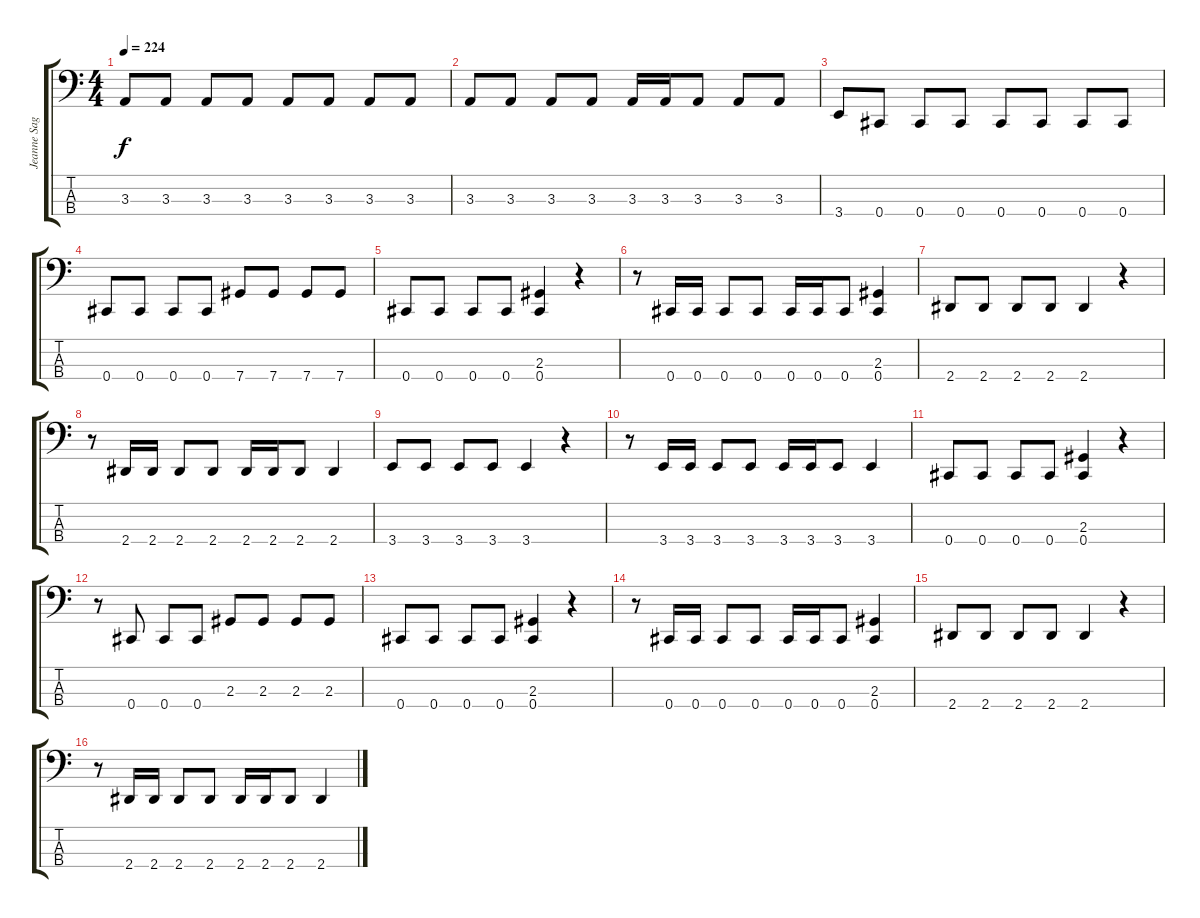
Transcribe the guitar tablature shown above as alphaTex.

\track ("Jeanne Sagan" "Jeanne Sag") {instrument electricbasspick}
\staff {score tabs}
\tuning (E2 B1 Gb1 Db1) {hide}
\ts (4 4)
\tempo 224
\clef f4
\ks c
3.3.8{dy f} 3.3.8 3.3.8 3.3.8 3.3.8 3.3.8 3.3.8 3.3.8 |
3.3.8 3.3.8 3.3.8 3.3.8 3.3.16 3.3.16 3.3.8 3.3.8 3.3.8 |
3.4.8 0.4.8 0.4.8 0.4.8 0.4.8 0.4.8 0.4.8 0.4.8 |
0.4.8 0.4.8 0.4.8 0.4.8 7.4.8 7.4.8 7.4.8 7.4.8 |
0.4.8 0.4.8 0.4.8 0.4.8 (2.3 0.4).4 r.4 |
r.8 0.4.16 0.4.16 0.4.8 0.4.8 0.4.16 0.4.16 0.4.8 (2.3 0.4).4 |
2.4.8 2.4.8 2.4.8 2.4.8 2.4.4 r.4 |
r.8 2.4.16 2.4.16 2.4.8 2.4.8 2.4.16 2.4.16 2.4.8 2.4.4 |
3.4.8 3.4.8 3.4.8 3.4.8 3.4.4 r.4 |
r.8 3.4.16 3.4.16 3.4.8 3.4.8 3.4.16 3.4.16 3.4.8 3.4.4 |
0.4.8 0.4.8 0.4.8 0.4.8 (2.3 0.4).4 r.4 |
r.8 0.4.8 0.4.8 0.4.8 2.3.8 2.3.8 2.3.8 2.3.8 |
0.4.8 0.4.8 0.4.8 0.4.8 (2.3 0.4).4 r.4 |
r.8 0.4.16 0.4.16 0.4.8 0.4.8 0.4.16 0.4.16 0.4.8 (2.3 0.4).4 |
2.4.8 2.4.8 2.4.8 2.4.8 2.4.4 r.4 |
r.8 2.4.16 2.4.16 2.4.8 2.4.8 2.4.16 2.4.16 2.4.8 2.4.4
